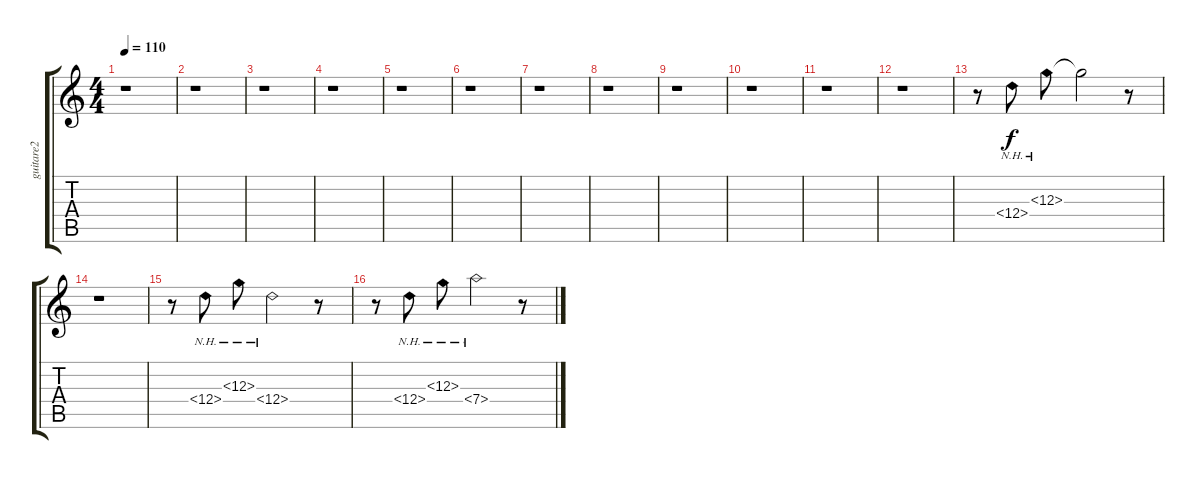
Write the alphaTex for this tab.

\track ("guitare2" "guitare2") {instrument acousticguitarsteel}
\staff {score tabs}
\tuning (E4 B3 G3 D3 A2 E2) {hide}
\ts (4 4)
\tempo 110
\clef g2
\ks c
r.1{dy f instrument acousticguitarsteel} |
r.1 |
r.1 |
r.1 |
r.1 |
r.1 |
r.1 |
r.1 |
r.1 |
r.1 |
r.1 |
r.1 |
r.8 12.4{nh}.8 12.3{nh}.8 12.3{t}.2 r.8 |
r.1 |
r.8 12.4{nh}.8 12.3{nh}.8 12.4{nh}.2 r.8 |
r.8 12.4{nh}.8 12.3{nh}.8 7.4{nh}.2 r.8
